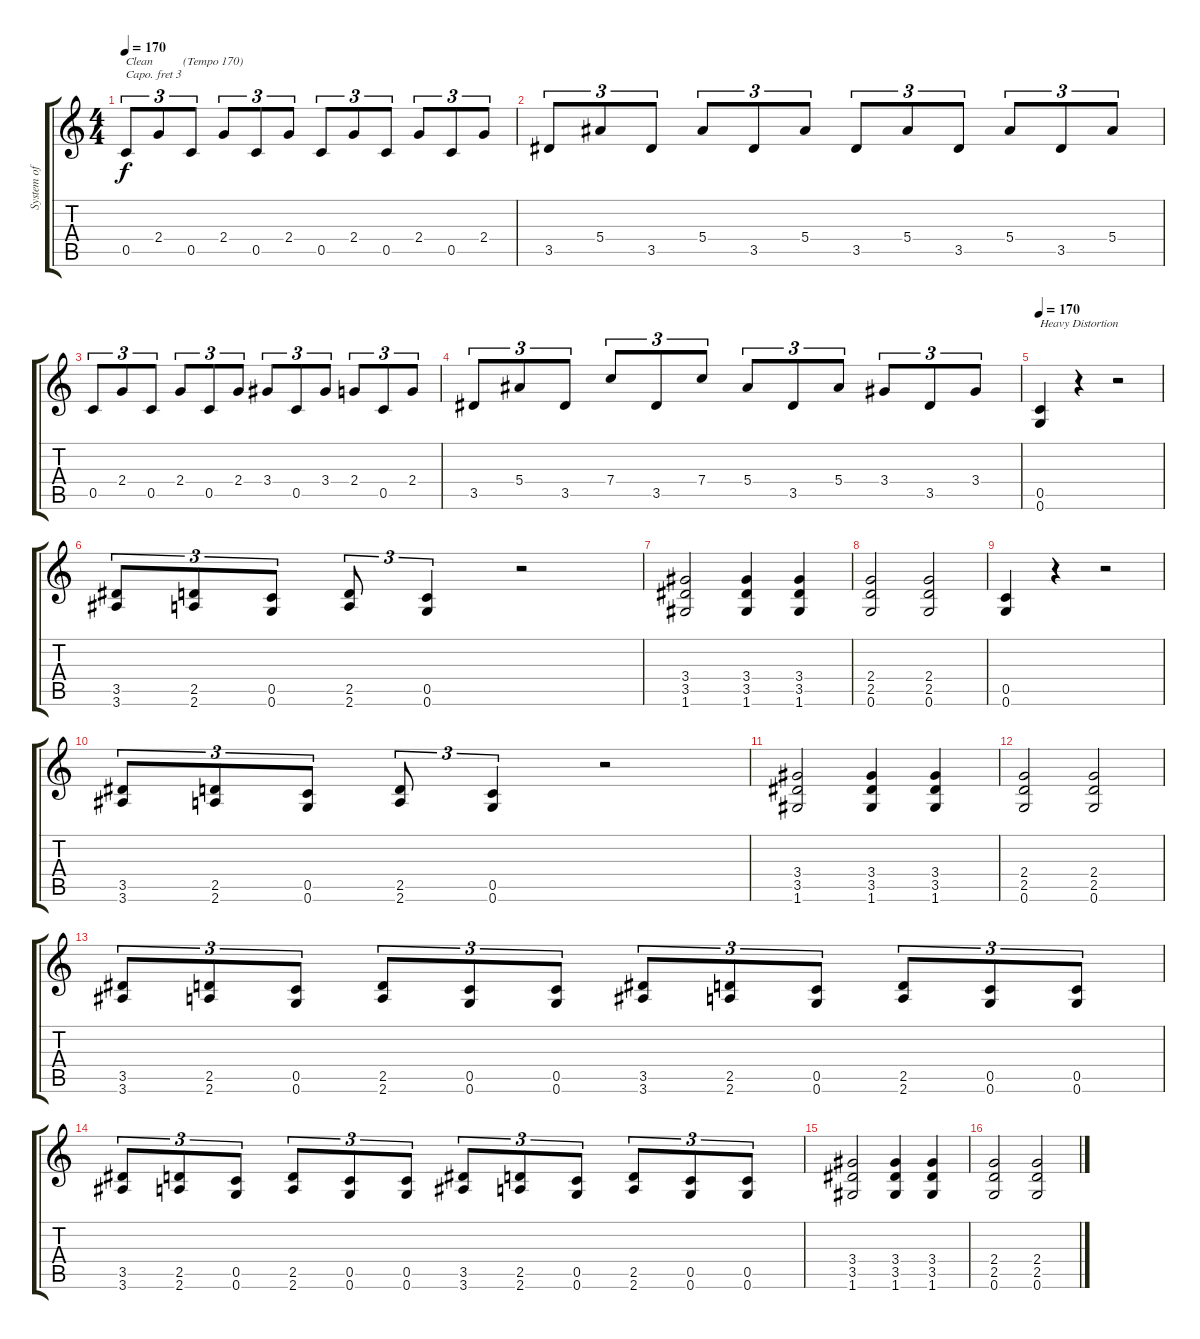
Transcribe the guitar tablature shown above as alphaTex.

\track ("System of a Down" "System of ") {instrument electricguitarclean}
\staff {score tabs}
\capo 3
\tuning (E4 B3 G3 D3 A2 E2) {hide}
\ts (4 4)
\tempo 170
\tempo 80
\tempo 170
\clef g2
\ks c
0.5.8{tu (3 2) txt "Clean          (Tempo 170)" dy f instrument electricguitarclean} 2.4.8{tu (3 2)} 0.5.8{tu (3 2)} 2.4.8{tu (3 2)} 0.5.8{tu (3 2)} 2.4.8{tu (3 2)} 0.5.8{tu (3 2)} 2.4.8{tu (3 2)} 0.5.8{tu (3 2)} 2.4.8{tu (3 2)} 0.5.8{tu (3 2)} 2.4.8{tu (3 2)} |
3.5.8{tu (3 2)} 5.4.8{tu (3 2)} 3.5.8{tu (3 2)} 5.4.8{tu (3 2)} 3.5.8{tu (3 2)} 5.4.8{tu (3 2)} 3.5.8{tu (3 2)} 5.4.8{tu (3 2)} 3.5.8{tu (3 2)} 5.4.8{tu (3 2)} 3.5.8{tu (3 2)} 5.4.8{tu (3 2)} |
0.5.8{tu (3 2)} 2.4.8{tu (3 2)} 0.5.8{tu (3 2)} 2.4.8{tu (3 2)} 0.5.8{tu (3 2)} 2.4.8{tu (3 2)} 3.4.8{tu (3 2)} 0.5.8{tu (3 2)} 3.4.8{tu (3 2)} 2.4.8{tu (3 2)} 0.5.8{tu (3 2)} 2.4.8{tu (3 2)} |
3.5.8{tu (3 2)} 5.4.8{tu (3 2)} 3.5.8{tu (3 2)} 7.4.8{tu (3 2)} 3.5.8{tu (3 2)} 7.4.8{tu (3 2)} 5.4.8{tu (3 2)} 3.5.8{tu (3 2)} 5.4.8{tu (3 2)} 3.4.8{tu (3 2)} 3.5.8{tu (3 2)} 3.4.8{tu (3 2)} |
\tempo 170
(0.5 0.6).4{txt "Heavy Distortion"} r.4 r.2 |
(3.5 3.6).8{tu (3 2)} (2.5 2.6).8{tu (3 2)} (0.5 0.6).8{tu (3 2)} (2.5 2.6).8{tu (3 2)} (0.5 0.6).4{tu (3 2)} r.2 |
(3.4 3.5 1.6).2 (3.4 3.5 1.6).4 (3.4 3.5 1.6).4 |
(2.4 2.5 0.6).2 (2.4 2.5 0.6).2 |
(0.5 0.6).4 r.4 r.2 |
(3.5 3.6).8{tu (3 2)} (2.5 2.6).8{tu (3 2)} (0.5 0.6).8{tu (3 2)} (2.5 2.6).8{tu (3 2)} (0.5 0.6).4{tu (3 2)} r.2 |
(3.4 3.5 1.6).2 (3.4 3.5 1.6).4 (3.4 3.5 1.6).4 |
(2.4 2.5 0.6).2 (2.4 2.5 0.6).2 |
(3.5 3.6).8{tu (3 2)} (2.5 2.6).8{tu (3 2)} (0.5 0.6).8{tu (3 2)} (2.5 2.6).8{tu (3 2)} (0.5 0.6).8{tu (3 2)} (0.5 0.6).8{tu (3 2)} (3.5 3.6).8{tu (3 2)} (2.5 2.6).8{tu (3 2)} (0.5 0.6).8{tu (3 2)} (2.5 2.6).8{tu (3 2)} (0.5 0.6).8{tu (3 2)} (0.5 0.6).8{tu (3 2)} |
(3.5 3.6).8{tu (3 2)} (2.5 2.6).8{tu (3 2)} (0.5 0.6).8{tu (3 2)} (2.5 2.6).8{tu (3 2)} (0.5 0.6).8{tu (3 2)} (0.5 0.6).8{tu (3 2)} (3.5 3.6).8{tu (3 2)} (2.5 2.6).8{tu (3 2)} (0.5 0.6).8{tu (3 2)} (2.5 2.6).8{tu (3 2)} (0.5 0.6).8{tu (3 2)} (0.5 0.6).8{tu (3 2)} |
(3.4 3.5 1.6).2 (3.4 3.5 1.6).4 (3.4 3.5 1.6).4 |
(2.4 2.5 0.6).2 (2.4 2.5 0.6).2
